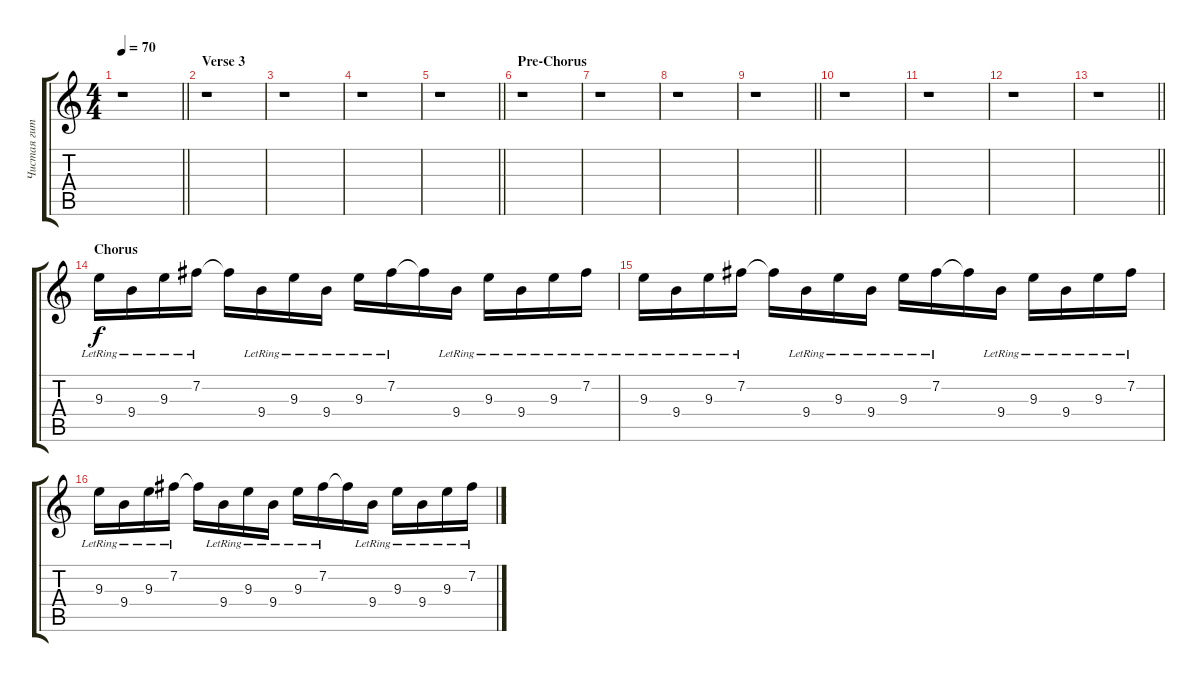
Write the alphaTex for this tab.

\track ("Чистая гитара (L)" "Чистая гит") {instrument electricguitarclean}
\staff {score tabs}
\tuning (E4 B3 G3 D3 A2 E2) {hide}
\ts (4 4)
\tempo 70
\clef g2
\barLineRight lightlight
\ks aminor
r.1{dy f} |
\section ("" "Verse 3")
r.1 |
r.1 |
r.1 |
\barLineRight lightlight
r.1 |
\section ("" "Pre-Chorus")
r.1 |
r.1 |
r.1 |
\barLineRight lightlight
r.1 |
r.1 |
r.1 |
r.1 |
\barLineRight lightlight
r.1 |
\section ("" "Chorus")
9.3{lr}.16{beam Down} 9.4{lr}.16{beam Down} 9.3{lr}.16{beam Down} 7.2{lr}.16{beam Down} 7.2{t}.16{beam Down} 9.4{lr}.16{beam Down} 9.3{lr}.16{beam Down} 9.4{lr}.16{beam Down} 9.3{lr}.16{beam Down} 7.2{lr}.16{beam Down} 7.2{t}.16{beam Down} 9.4{lr}.16{beam Down} 9.3{lr}.16{beam Down} 9.4{lr}.16{beam Down} 9.3{lr}.16{beam Down} 7.2{lr}.16{beam Down} |
9.3{lr}.16{beam Down} 9.4{lr}.16{beam Down} 9.3{lr}.16{beam Down} 7.2{lr}.16{beam Down} 7.2{t}.16{beam Down} 9.4{lr}.16{beam Down} 9.3{lr}.16{beam Down} 9.4{lr}.16{beam Down} 9.3{lr}.16{beam Down} 7.2{lr}.16{beam Down} 7.2{t}.16{beam Down} 9.4{lr}.16{beam Down} 9.3{lr}.16{beam Down} 9.4{lr}.16{beam Down} 9.3{lr}.16{beam Down} 7.2{lr}.16{beam Down} |
9.3{lr}.16{beam Down} 9.4{lr}.16{beam Down} 9.3{lr}.16{beam Down} 7.2{lr}.16{beam Down} 7.2{t}.16{beam Down} 9.4{lr}.16{beam Down} 9.3{lr}.16{beam Down} 9.4{lr}.16{beam Down} 9.3{lr}.16{beam Down} 7.2{lr}.16{beam Down} 7.2{t}.16{beam Down} 9.4{lr}.16{beam Down} 9.3{lr}.16{beam Down} 9.4{lr}.16{beam Down} 9.3{lr}.16{beam Down} 7.2{lr}.16{beam Down}
